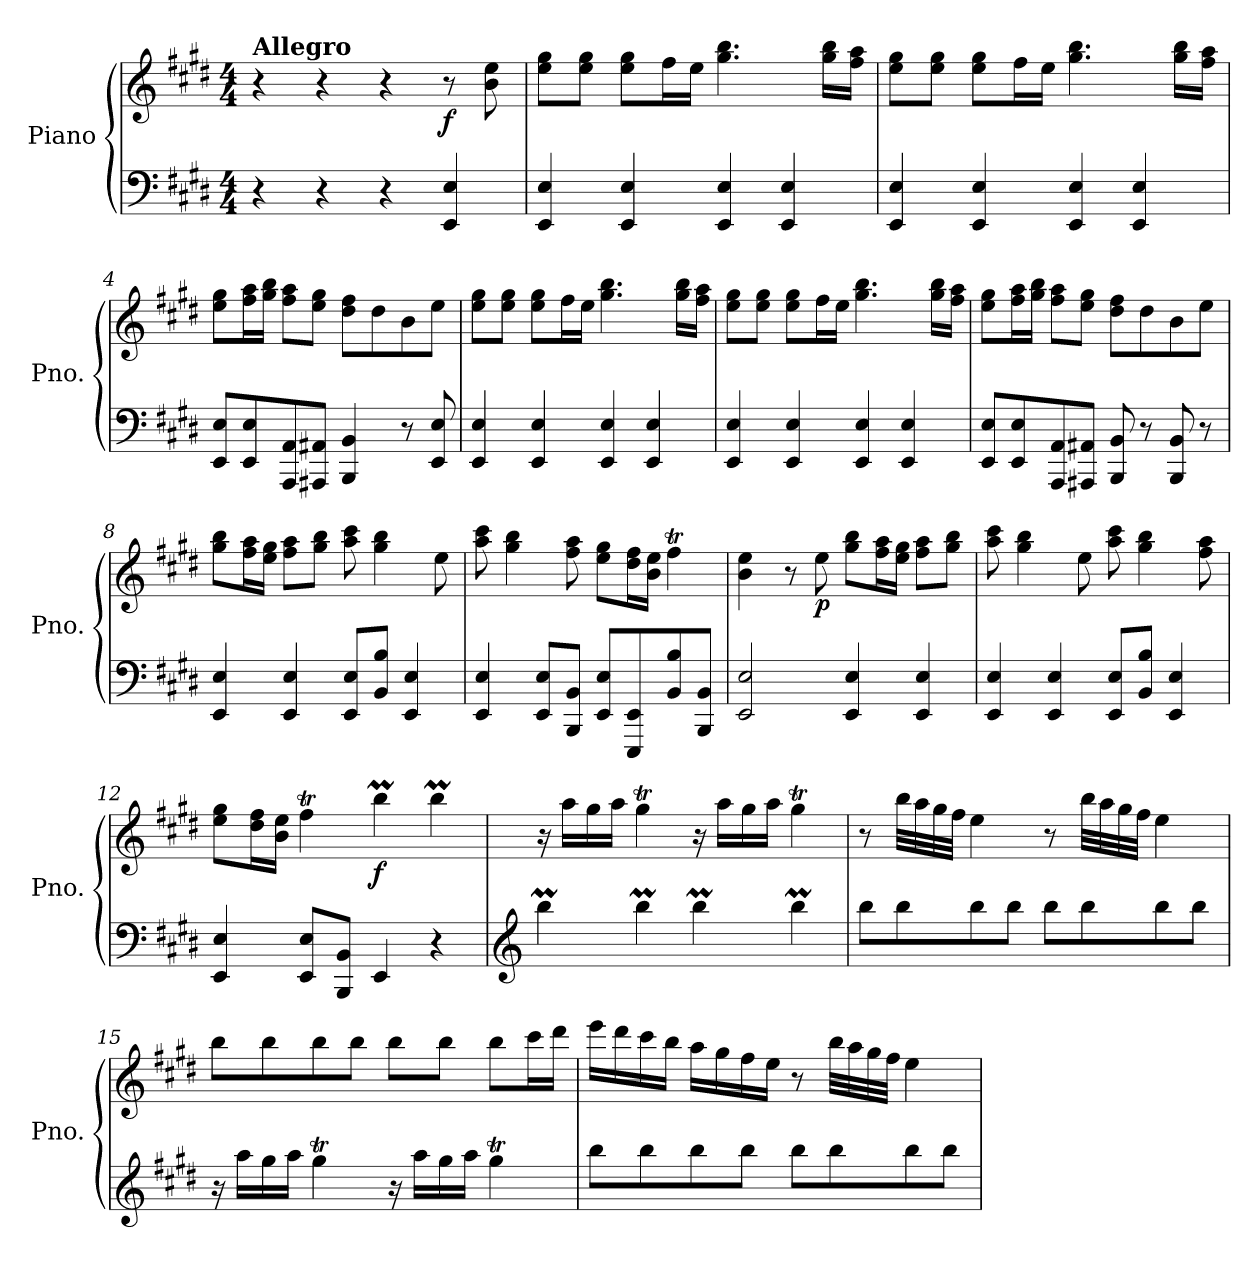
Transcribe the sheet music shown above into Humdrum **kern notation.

**kern	**kern	**dynam
*part1	*part1	*part1
*staff2	*staff1	*staff1/2
*I"Piano	*	*
*I'Pno.	*	*
*clefF4	*clefG2	*
*k[f#c#g#d#]	*k[f#c#g#d#]	*
*M4/4	*M4/4	*
=1	=1	=1
!	!LO:TX:a:B:t=Allegro	!
4r	4r	.
4r	4r	.
4r	4r	.
!	!	!LO:DY:b
4EE/ 4E/	8r	f
.	8b\ 8ee\	.
=2	=2	=2
4EE/ 4E/	8ee\ 8gg#\L	.
.	8ee\ 8gg#\J	.
4EE/ 4E/	8ee\ 8gg#\L	.
.	16ff#\L	.
.	16ee\JJ	.
4EE/ 4E/	4.gg#\ 4.bb\	.
4EE/ 4E/	.	.
.	16gg#\ 16bb\LL	.
.	16ff#\ 16aa\JJ	.
=3	=3	=3
4EE/ 4E/	8ee\ 8gg#\L	.
.	8ee\ 8gg#\J	.
4EE/ 4E/	8ee\ 8gg#\L	.
.	16ff#\L	.
.	16ee\JJ	.
4EE/ 4E/	4.gg#\ 4.bb\	.
4EE/ 4E/	.	.
.	16gg#\ 16bb\LL	.
.	16ff#\ 16aa\JJ	.
=4	=4	=4
8EE/ 8E/L	8ee\ 8gg#\L	.
8EE/ 8E/	16ff#\ 16aa\L	.
.	16gg#\ 16bb\JJ	.
8AAA/ 8AA/	8ff#\ 8aa\L	.
8AAA#X/ 8AA#X/J	8ee\ 8gg#\J	.
4BBB/ 4BB/	8dd#\ 8ff#\L	.
.	8dd#\	.
8r	8b\	.
8EE/ 8E/	8ee\J	.
!!LO:LB:g=z
=5	=5	=5
4EE/ 4E/	8ee\ 8gg#\L	.
.	8ee\ 8gg#\J	.
4EE/ 4E/	8ee\ 8gg#\L	.
.	16ff#\L	.
.	16ee\JJ	.
4EE/ 4E/	4.gg#\ 4.bb\	.
4EE/ 4E/	.	.
.	16gg#\ 16bb\LL	.
.	16ff#\ 16aa\JJ	.
=6	=6	=6
4EE/ 4E/	8ee\ 8gg#\L	.
.	8ee\ 8gg#\J	.
4EE/ 4E/	8ee\ 8gg#\L	.
.	16ff#\L	.
.	16ee\JJ	.
4EE/ 4E/	4.gg#\ 4.bb\	.
4EE/ 4E/	.	.
.	16gg#\ 16bb\LL	.
.	16ff#\ 16aa\JJ	.
=7	=7	=7
8EE/ 8E/L	8ee\ 8gg#\L	.
8EE/ 8E/	16ff#\ 16aa\L	.
.	16gg#\ 16bb\JJ	.
8AAA/ 8AA/	8ff#\ 8aa\L	.
8AAA#X/ 8AA#X/J	8ee\ 8gg#\J	.
8BBB/ 8BB/	8dd#\ 8ff#\L	.
8r	8dd#\	.
8BBB/ 8BB/	8b\	.
8r	8ee\J	.
=8	=8	=8
4EE/ 4E/	8gg#\ 8bb\L	.
.	16ff#\ 16aa\L	.
.	16ee\ 16gg#\JJ	.
4EE/ 4E/	8ff#\ 8aa\L	.
.	8gg#\ 8bb\J	.
8EE/ 8E/L	8aa\ 8ccc#\	.
8BB/ 8B/J	4gg#\ 4bb\	.
4EE/ 4E/	.	.
.	8ee\	.
!!LO:LB:g=z
=9	=9	=9
4EE/ 4E/	8aa\ 8ccc#\	.
.	4gg#\ 4bb\	.
8EE/ 8E/L	.	.
8BBB/ 8BB/J	8ff#\ 8aa\	.
8EE/ 8E/L	8ee\ 8gg#\L	.
8EEE/ 8EE/	16dd#\ 16ff#\L	.
.	16b\ 16ee\JJ	.
8BB/ 8B/	4ff#T\	.
8BBB/ 8BB/J	.	.
=10	=10	=10
2EE/ 2E/	4b\ 4ee\	.
.	8r	.
!	!	!LO:DY:b
.	8ee\	p
4EE/ 4E/	8gg#\ 8bb\L	.
.	16ff#\ 16aa\L	.
.	16ee\ 16gg#\JJ	.
4EE/ 4E/	8ff#\ 8aa\L	.
.	8gg#\ 8bb\J	.
=11	=11	=11
4EE/ 4E/	8aa\ 8ccc#\	.
.	4gg#\ 4bb\	.
4EE/ 4E/	.	.
.	8ee\	.
8EE/ 8E/L	8aa\ 8ccc#\	.
8BB/ 8B/J	4gg#\ 4bb\	.
4EE/ 4E/	.	.
.	8ff#\ 8aa\	.
=12	=12	=12
4EE/ 4E/	8ee\ 8gg#\L	.
.	16dd#\ 16ff#\L	.
.	16b\ 16ee\JJ	.
8EE/ 8E/L	4ff#T\	.
8BBB/ 8BB/J	.	.
!	!	!LO:DY:b
4EE/	4bbM\	f
4r	4bbM\	.
!!LO:LB:g=z
=13	=13	=13
*clefG2	*	*
4bbM\	16r	.
.	16aa\LL	.
.	16gg#\	.
.	16aa\JJ	.
4bbM\	4gg#t\	.
4bbM\	16r	.
.	16aa\LL	.
.	16gg#\	.
.	16aa\JJ	.
4bbM\	4gg#t\	.
=14	=14	=14
8bb\L	8r	.
8bb\	32bb\LLL	.
.	32aa\	.
.	32gg#\	.
.	32ff#\JJJ	.
8bb\	4ee\	.
8bb\J	.	.
8bb\L	8r	.
8bb\	32bb\LLL	.
.	32aa\	.
.	32gg#\	.
.	32ff#\JJJ	.
8bb\	4ee\	.
8bb\J	.	.
=15	=15	=15
16r	8bb\L	.
16aa\LL	.	.
16gg#\	8bb\	.
16aa\JJ	.	.
4gg#t\	8bb\	.
.	8bb\J	.
16r	8bb\L	.
16aa\LL	.	.
16gg#\	8bb\J	.
16aa\JJ	.	.
4gg#t\	8bb\L	.
.	16ccc#\L	.
.	16ddd#\JJ	.
!!LO:LB:g=z
=16	=16	=16
8bb\L	16eee\LL	.
.	16ddd#\	.
8bb\	16ccc#\	.
.	16bb\JJ	.
8bb\	16aa\LL	.
.	16gg#\	.
8bb\J	16ff#\	.
.	16ee\JJ	.
8bb\L	8r	.
8bb\	32bb\LLL	.
.	32aa\	.
.	32gg#\	.
.	32ff#\JJJ	.
8bb\	4ee\	.
8bb\J	.	.
=	=	=
*-	*-	*-
